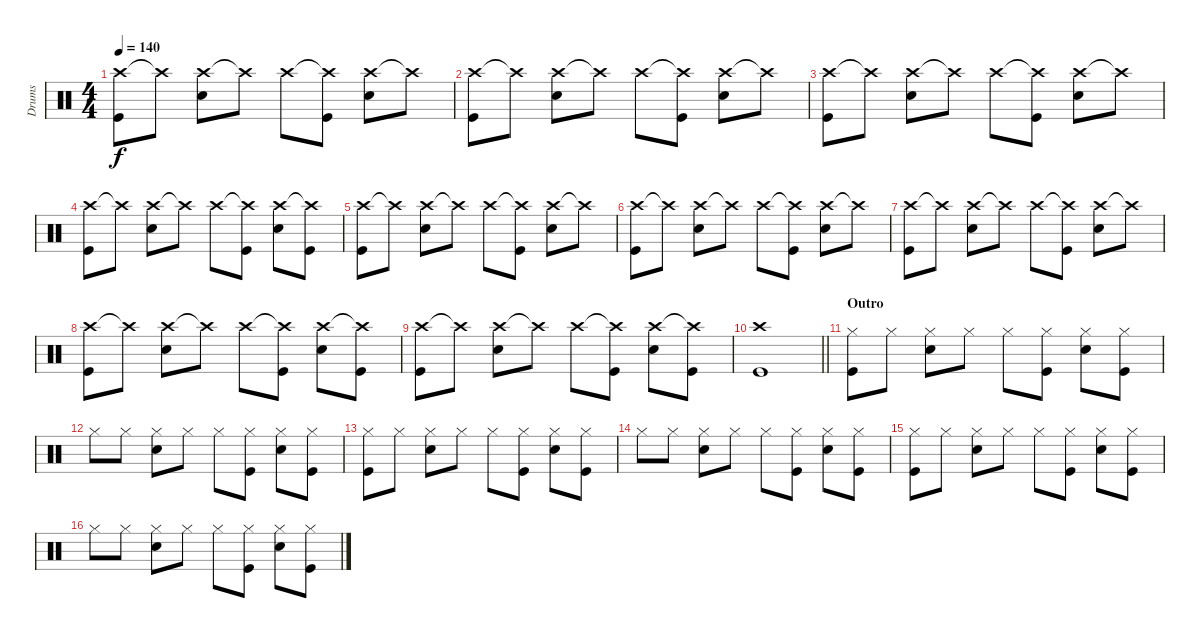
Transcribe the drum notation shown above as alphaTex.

\track ("Drums" "Drums") {instrument percussion}
\staff {score}
\articulation defaults
\ts (4 4)
\tempo 140
\clef neutral
\ks c
("Crash high (hit)" "Kick (hit)").8{dy f} "Crash high (hit)"{t}.8 ("Crash high (hit)" "Snare (hit) 2").8 "Crash high (hit)"{t}.8 "Crash high (hit)".8 ("Crash high (hit)"{t} "Kick (hit)").8 ("Crash high (hit)" "Snare (hit) 2").8 "Crash high (hit)"{t}.8 |
("Crash high (hit)" "Kick (hit)").8 "Crash high (hit)"{t}.8 ("Crash high (hit)" "Snare (hit) 2").8 "Crash high (hit)"{t}.8 "Crash high (hit)".8 ("Crash high (hit)"{t} "Kick (hit)").8 ("Crash high (hit)" "Snare (hit) 2").8 "Crash high (hit)"{t}.8 |
("Crash high (hit)" "Kick (hit)").8 "Crash high (hit)"{t}.8 ("Crash high (hit)" "Snare (hit) 2").8 "Crash high (hit)"{t}.8 "Crash high (hit)".8 ("Crash high (hit)"{t} "Kick (hit)").8 ("Crash high (hit)" "Snare (hit) 2").8 "Crash high (hit)"{t}.8 |
("Crash high (hit)" "Kick (hit)").8 "Crash high (hit)"{t}.8 ("Crash high (hit)" "Snare (hit) 2").8 "Crash high (hit)"{t}.8 "Crash high (hit)".8 ("Crash high (hit)"{t} "Kick (hit)").8 ("Crash high (hit)" "Snare (hit) 2").8 ("Crash high (hit)"{t} "Kick (hit)").8 |
("Crash high (hit)" "Kick (hit)").8 "Crash high (hit)"{t}.8 ("Crash high (hit)" "Snare (hit) 2").8 "Crash high (hit)"{t}.8 "Crash high (hit)".8 ("Crash high (hit)"{t} "Kick (hit)").8 ("Crash high (hit)" "Snare (hit) 2").8 "Crash high (hit)"{t}.8 |
("Crash high (hit)" "Kick (hit)").8 "Crash high (hit)"{t}.8 ("Crash high (hit)" "Snare (hit) 2").8 "Crash high (hit)"{t}.8 "Crash high (hit)".8 ("Crash high (hit)"{t} "Kick (hit)").8 ("Crash high (hit)" "Snare (hit) 2").8 "Crash high (hit)"{t}.8 |
("Crash high (hit)" "Kick (hit)").8 "Crash high (hit)"{t}.8 ("Crash high (hit)" "Snare (hit) 2").8 "Crash high (hit)"{t}.8 "Crash high (hit)".8 ("Crash high (hit)"{t} "Kick (hit)").8 ("Crash high (hit)" "Snare (hit) 2").8 "Crash high (hit)"{t}.8 |
("Crash high (hit)" "Kick (hit)").8 "Crash high (hit)"{t}.8 ("Crash high (hit)" "Snare (hit) 2").8 "Crash high (hit)"{t}.8 "Crash high (hit)".8 ("Crash high (hit)"{t} "Kick (hit)").8 ("Crash high (hit)" "Snare (hit) 2").8 ("Crash high (hit)"{t} "Kick (hit)").8 |
("Crash high (hit)" "Kick (hit)").8 "Crash high (hit)"{t}.8 ("Crash high (hit)" "Snare (hit) 2").8 "Crash high (hit)"{t}.8 "Crash high (hit)".8 ("Crash high (hit)"{t} "Kick (hit)").8 ("Crash high (hit)" "Snare (hit) 2").8 ("Crash high (hit)"{t} "Kick (hit)").8 |
\barLineRight lightlight
("Crash high (hit)" "Kick (hit)").1 |
\section ("" "Outro")
("Hi-Hat (closed)" "Kick (hit)").8 "Hi-Hat (closed)".8 ("Hi-Hat (closed)" "Electric Snare (hit)").8 "Hi-Hat (closed)".8 "Hi-Hat (closed)".8 ("Hi-Hat (closed)" "Kick (hit)").8 ("Hi-Hat (closed)" "Electric Snare (hit)").8 ("Hi-Hat (closed)" "Kick (hit)").8 |
"Hi-Hat (closed)".8 "Hi-Hat (closed)".8 ("Hi-Hat (closed)" "Electric Snare (hit)").8 "Hi-Hat (closed)".8 "Hi-Hat (closed)".8 ("Hi-Hat (closed)" "Kick (hit)").8 ("Hi-Hat (closed)" "Electric Snare (hit)").8 ("Hi-Hat (closed)" "Kick (hit)").8 |
("Hi-Hat (closed)" "Kick (hit)").8 "Hi-Hat (closed)".8 ("Hi-Hat (closed)" "Electric Snare (hit)").8 "Hi-Hat (closed)".8 "Hi-Hat (closed)".8 ("Hi-Hat (closed)" "Kick (hit)").8 ("Hi-Hat (closed)" "Electric Snare (hit)").8 ("Hi-Hat (closed)" "Kick (hit)").8 |
"Hi-Hat (closed)".8 "Hi-Hat (closed)".8 ("Hi-Hat (closed)" "Electric Snare (hit)").8 "Hi-Hat (closed)".8 "Hi-Hat (closed)".8 ("Hi-Hat (closed)" "Kick (hit)").8 ("Hi-Hat (closed)" "Electric Snare (hit)").8 ("Hi-Hat (closed)" "Kick (hit)").8 |
("Hi-Hat (closed)" "Kick (hit)").8 "Hi-Hat (closed)".8 ("Hi-Hat (closed)" "Electric Snare (hit)").8 "Hi-Hat (closed)".8 "Hi-Hat (closed)".8 ("Hi-Hat (closed)" "Kick (hit)").8 ("Hi-Hat (closed)" "Electric Snare (hit)").8 ("Hi-Hat (closed)" "Kick (hit)").8 |
"Hi-Hat (closed)".8 "Hi-Hat (closed)".8 ("Hi-Hat (closed)" "Electric Snare (hit)").8 "Hi-Hat (closed)".8 "Hi-Hat (closed)".8 ("Hi-Hat (closed)" "Kick (hit)").8 ("Hi-Hat (closed)" "Electric Snare (hit)").8 ("Hi-Hat (closed)" "Kick (hit)").8
